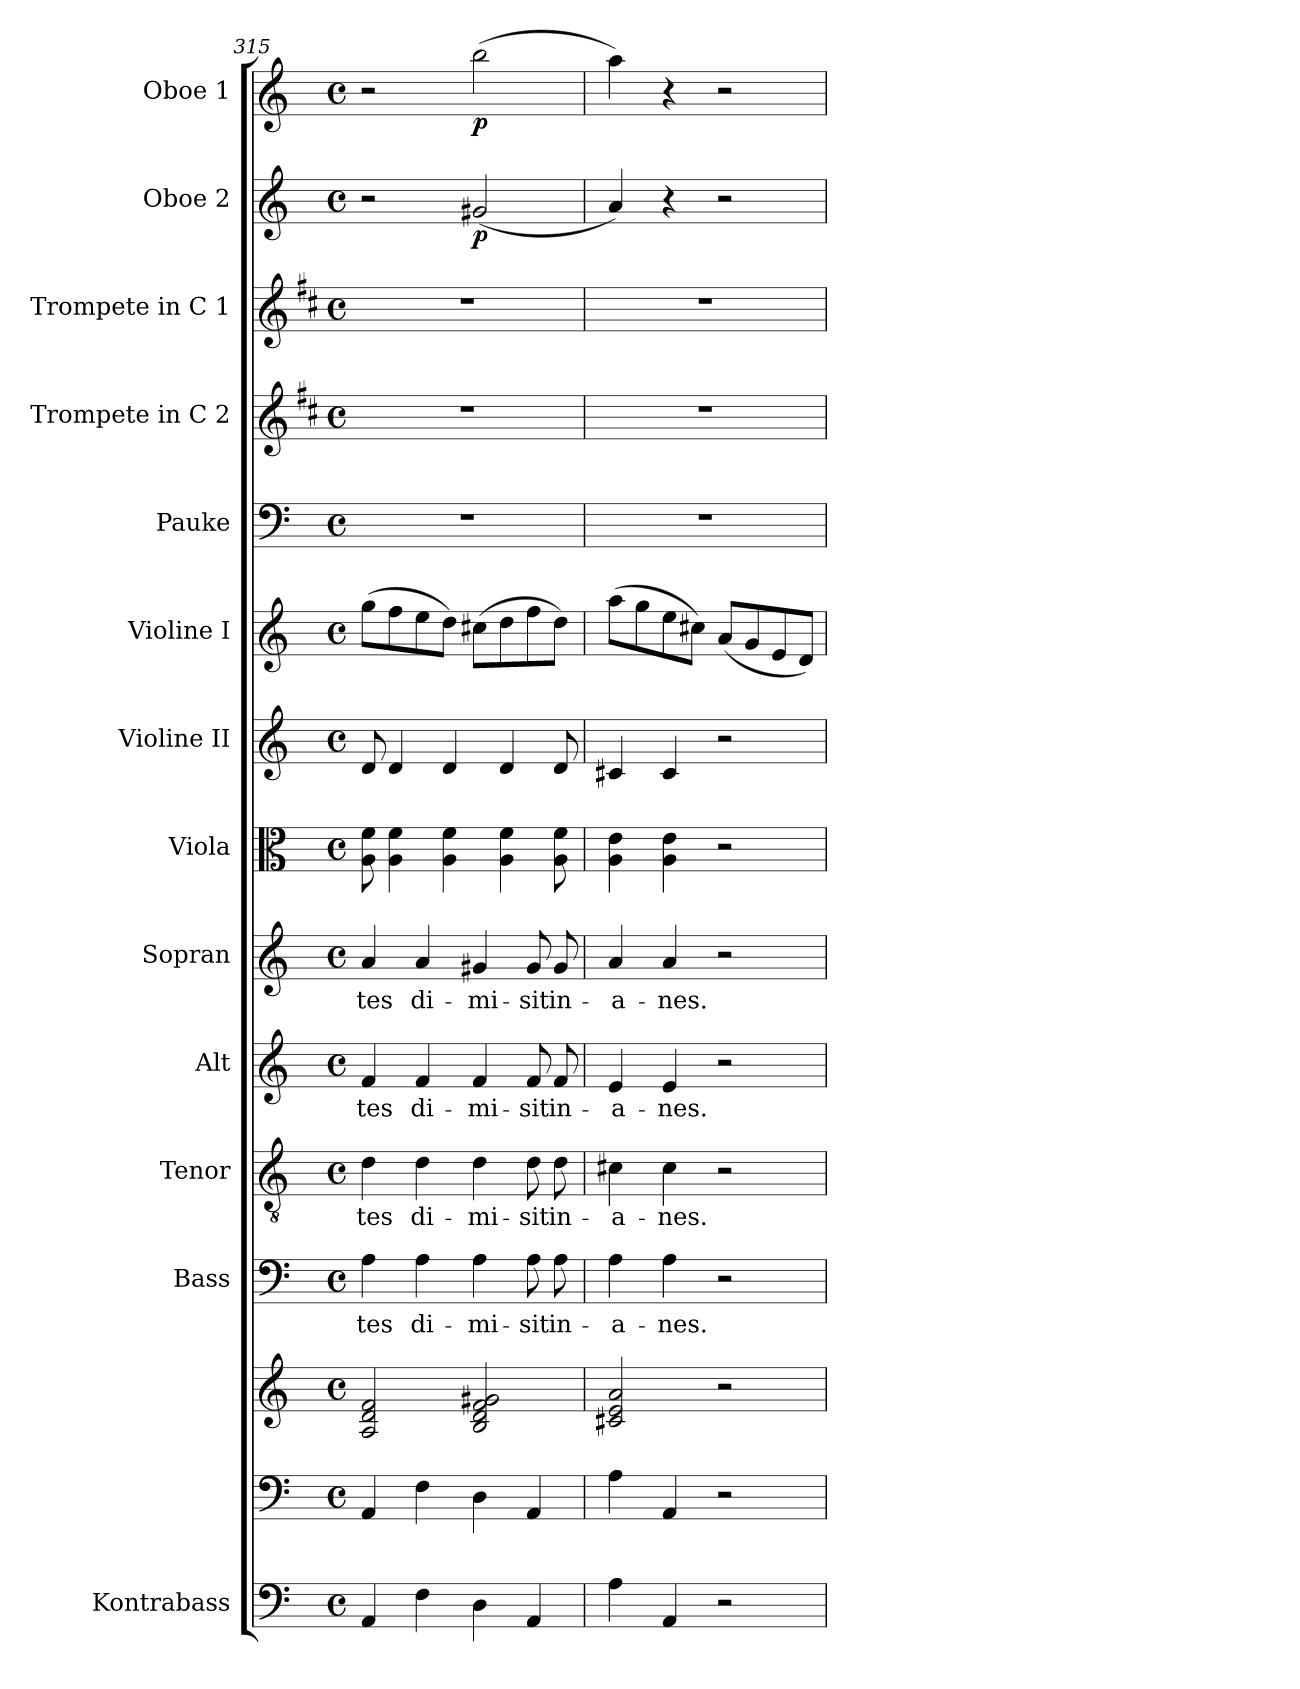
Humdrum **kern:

**kern	**kern	**kern	**kern	**text	**kern	**text	**kern	**text	**kern	**text	**kern	**kern	**kern	**kern	**kern	**kern	**kern	**dynam	**kern	**dynam
*part14	*part13	*part13	*part12	*part12	*part11	*part11	*part10	*part10	*part9	*part9	*part8	*part7	*part6	*part5	*part4	*part3	*part2	*part2	*part1	*part1
*staff15	*staff14	*staff13	*staff12	*staff12	*staff11	*staff11	*staff10	*staff10	*staff9	*staff9	*staff8	*staff7	*staff6	*staff5	*staff4	*staff3	*staff2	*staff2	*staff1	*staff1
*I"Kontrabass	*	*	*I"Bass	*	*I"Tenor	*	*I"Alt	*	*I"Sopran	*	*I"Viola	*I"Violine II	*I"Violine I	*I"Pauke	*I"Trompete in C 2	*I"Trompete in C 1	*I"Oboe 2	*	*I"Oboe 1	*
*I'Kb.	*	*	*I'B	*	*I'T	*	*I'A	*	*I'S	*	*I'Vla.	*I'Vl. II	*I'Vl. I	*I'Pk.	*	*	*I'Ob. 2	*	*I'Ob. 1	*
*clefF4	*clefF4	*clefG2	*clefF4	*	*clefGv2	*	*clefG2	*	*clefG2	*	*clefC3	*clefG2	*clefG2	*clefF4	*clefG2	*clefG2	*clefG2	*	*clefG2	*
*ITrd7c12	*	*	*	*	*	*	*	*	*	*	*	*	*	*	*ITrd1c2	*ITrd1c2	*	*	*	*
*k[]	*k[]	*k[]	*k[]	*	*k[]	*	*k[]	*	*k[]	*	*k[]	*k[]	*k[]	*k[]	*k[]	*k[]	*k[]	*	*k[]	*
*C:	*C:	*C:	*C:	*	*C:	*	*C:	*	*C:	*	*C:	*C:	*C:	*C:	*C:	*C:	*C:	*	*C:	*
*M4/4	*M4/4	*M4/4	*M4/4	*	*M4/4	*	*M4/4	*	*M4/4	*	*M4/4	*M4/4	*M4/4	*M4/4	*M4/4	*M4/4	*M4/4	*	*M4/4	*
*met(c)	*met(c)	*met(c)	*met(c)	*	*met(c)	*	*met(c)	*	*met(c)	*	*met(c)	*met(c)	*met(c)	*met(c)	*met(c)	*met(c)	*met(c)	*	*met(c)	*
=315	=315	=315	=315	=315	=315	=315	=315	=315	=315	=315	=315	=315	=315	=315	=315	=315	=315	=315	=315	=315
!	!	!	!	!LO:LY:b	!	!LO:LY:b	!	!LO:LY:b	!	!LO:LY:b	!	!	!	!	!	!	!	!	!	!
4AAA/	4AA/	2A/ 2d/ 2f/	4A\	-tes	4d\	-tes	4f/	-tes	4a/	-tes	8A\ 8f\	8d/	(>8gg\L	1r	1r	1r	2r	.	2r	.
.	.	.	.	.	.	.	.	.	.	.	4A\ 4f\	4d/	8ff\	.	.	.	.	.	.	.
!	!	!	!	!LO:LY:b	!	!LO:LY:b	!	!LO:LY:b	!	!LO:LY:b	!	!	!	!	!	!	!	!	!	!
4FF\	4F\	.	4A\	di-	4d\	di-	4f/	di-	4a/	di-	.	.	8ee\	.	.	.	.	.	.	.
.	.	.	.	.	.	.	.	.	.	.	4A\ 4f\	4d/	8dd\J)	.	.	.	.	.	.	.
!	!	!	!	!LO:LY:b	!	!LO:LY:b	!	!LO:LY:b	!	!LO:LY:b	!	!	!	!	!	!	!	!LO:DY:b	!	!LO:DY:b
4DD\	4D\	2B/ 2d/ 2f/ 2g#X/	4A\	-mi-	4d\	-mi-	4f/	-mi-	4g#X/	-mi-	.	.	(>8cc#X\L	.	.	.	(<2g#X/	p	(>2bb\	p
.	.	.	.	.	.	.	.	.	.	.	4A\ 4f\	4d/	8dd\	.	.	.	.	.	.	.
!	!	!	!	!LO:LY:b	!	!LO:LY:b	!	!LO:LY:b	!	!LO:LY:b	!	!	!	!	!	!	!	!	!	!
4AAA/	4AA/	.	8A\	-sit	8d\	-sit	8f/	-sit	8g#/	-sit	.	.	8ff\	.	.	.	.	.	.	.
!	!	!	!	!LO:LY:b	!	!LO:LY:b	!	!LO:LY:b	!	!LO:LY:b	!	!	!	!	!	!	!	!	!	!
.	.	.	8A\	in-	8d\	in-	8f/	in-	8g#/	in-	8A\ 8f\	8d/	8dd\J)	.	.	.	.	.	.	.
=316	=316	=316	=316	=316	=316	=316	=316	=316	=316	=316	=316	=316	=316	=316	=316	=316	=316	=316	=316	=316
!	!	!	!	!LO:LY:b	!	!LO:LY:b	!	!LO:LY:b	!	!LO:LY:b	!	!	!	!	!	!	!	!	!	!
4AA\	4A\	2c#X/ 2e/ 2a/	4A\	-a-	4c#X\	-a-	4e/	-a-	4a/	-a-	4A\ 4e\	4c#X/	(>8aa\L	1r	1r	1r	4a/)	.	4aa\)	.
.	.	.	.	.	.	.	.	.	.	.	.	.	8gg\	.	.	.	.	.	.	.
!	!	!	!	!LO:LY:b	!	!LO:LY:b	!	!LO:LY:b	!	!LO:LY:b	!	!	!	!	!	!	!	!	!	!
4AAA/	4AA/	.	4A\	-nes.	4c#\	-nes.	4e/	-nes.	4a/	-nes.	4A\ 4e\	4c#/	8ee\	.	.	.	4r	.	4r	.
.	.	.	.	.	.	.	.	.	.	.	.	.	8cc#X\J)	.	.	.	.	.	.	.
2r	2r	2r	2r	.	2r	.	2r	.	2r	.	2r	2r	(<8a/L	.	.	.	2r	.	2r	.
.	.	.	.	.	.	.	.	.	.	.	.	.	8g/	.	.	.	.	.	.	.
.	.	.	.	.	.	.	.	.	.	.	.	.	8e/	.	.	.	.	.	.	.
.	.	.	.	.	.	.	.	.	.	.	.	.	8d/J)	.	.	.	.	.	.	.
=	=	=	=	=	=	=	=	=	=	=	=	=	=	=	=	=	=	=	=	=
*-	*-	*-	*-	*-	*-	*-	*-	*-	*-	*-	*-	*-	*-	*-	*-	*-	*-	*-	*-	*-
